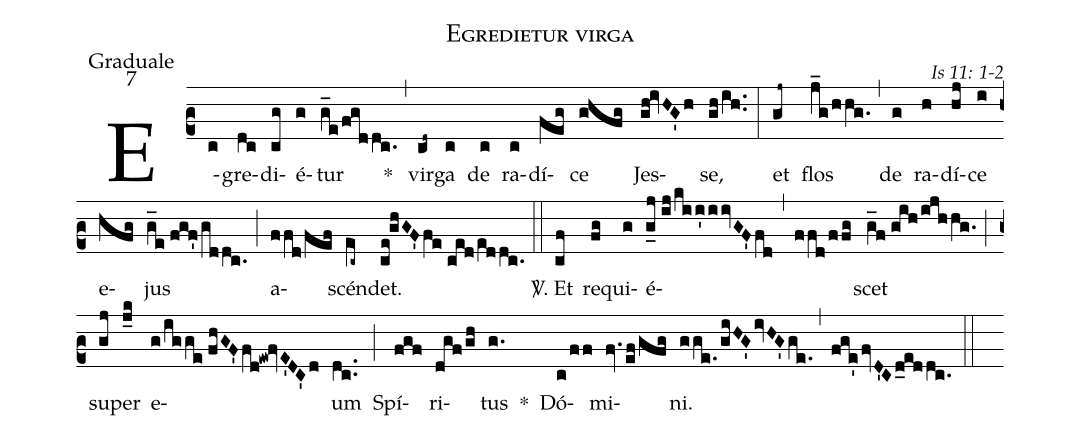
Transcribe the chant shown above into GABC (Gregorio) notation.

name: Egredietur virga;
office-part: Graduale;
mode: 7;
commentary: Is 11: 1-2;
%%
(c2) E(c)gre(dc)di(cg)é(g)tur(g_e/fgddc.) *(,)
vir(cd~)ga(c) de(c) ra(c)dí(feg)ce(ghfg) Jes(gh!ivHG'h)se,(gh/ih..) (:)
et(gj~) flos(j_g/hhg.) (,) de(g) ra(h)dí(hj)ce(i) e(hfg)jus(g_e//fgf'/gddc.) (;) a(ffd/fef)scén(ec~)det.(ce!ghGF'/!fe//ced/e[ll:1]ddc.) (::)
<sp>V/</sp>. Et(cf) re(fg)qui(g)é(g_j//ij/kii'iivGF'fd)(,)(ffd/ffg)scet(g_f//gih/ijhhg.) (;) su(gj)per(j_k) e(g/igge//fhGF'fd!ew!fvE'DC'd)um(dc..) (;) Spí(fgf)ri(dgf/gh)tus(g.) *() Dó(c/ff)mi(fv.ef/gfg)ni.(gge./giHG'ivHG'ge.) (,) (fge'fvD'Cd_eddc.) (::)
